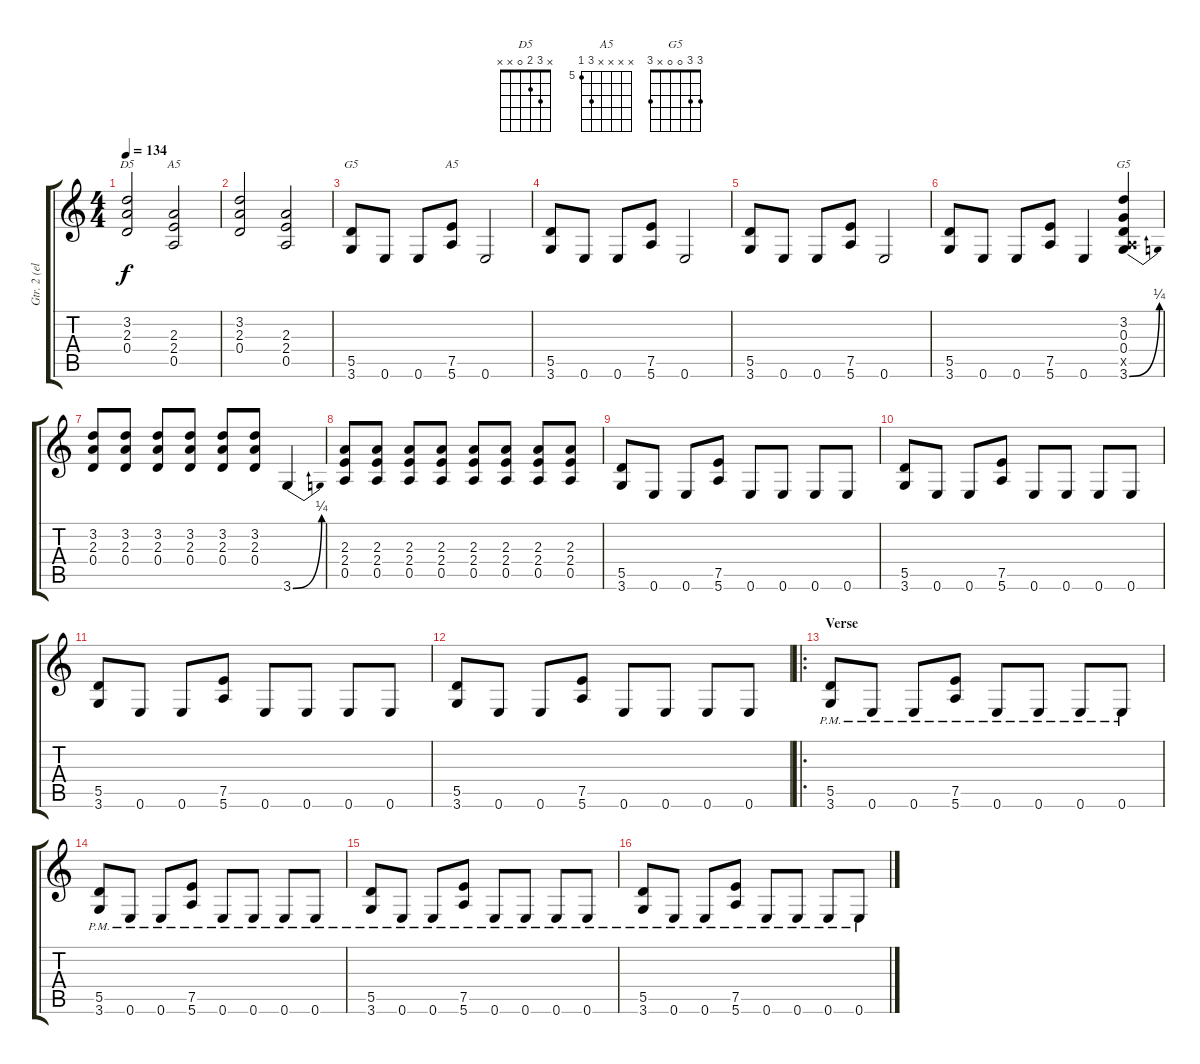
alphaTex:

\track ("Gtr. 2 (elec. w/dist.)" "Gtr. 2 (el") {instrument overdrivenguitar}
\staff {score tabs}
\tuning (E4 B3 G3 D3 A2 E2) {hide}
\chord ("D5" x 3 2 0 x x)
\chord ("A5" x x 2 2 0 x)
\chord ("G5" x x x x 5 3)
\chord ("A5" x x x x 7 5) {firstfret 5}
\chord ("G5" 3 3 0 0 x 3)
\ts (4 4)
\tempo 134
\clef g2
\ks c
(3.2 2.3 0.4).2{ch "D5" dy f} (2.3 2.4 0.5).2{ch "A5"} |
(3.2 2.3 0.4).2 (2.3 2.4 0.5).2 |
(5.5 3.6).8{ch "G5"} 0.6.8 0.6.8 (7.5 5.6).8{ch "A5"} 0.6.2 |
(5.5 3.6).8 0.6.8 0.6.8 (7.5 5.6).8 0.6.2 |
(5.5 3.6).8 0.6.8 0.6.8 (7.5 5.6).8 0.6.2 |
(5.5 3.6).8 0.6.8 0.6.8 (7.5 5.6).8 0.6.4 (3.2 0.3 0.4 0.5{x} 3.6{be (bend 0 0 60 1)}).4{ch "G5"} |
(3.2 2.3 0.4).8 (3.2 2.3 0.4).8 (3.2 2.3 0.4).8 (3.2 2.3 0.4).8 (3.2 2.3 0.4).8 (3.2 2.3 0.4).8 3.6{be (bend 0 0 60 1)}.4 |
(2.3 2.4 0.5).8 (2.3 2.4 0.5).8 (2.3 2.4 0.5).8 (2.3 2.4 0.5).8 (2.3 2.4 0.5).8 (2.3 2.4 0.5).8 (2.3 2.4 0.5).8 (2.3 2.4 0.5).8 |
(5.5 3.6).8 0.6.8 0.6.8 (7.5 5.6).8 0.6.8 0.6.8 0.6.8 0.6.8 |
(5.5 3.6).8 0.6.8 0.6.8 (7.5 5.6).8 0.6.8 0.6.8 0.6.8 0.6.8 |
(5.5 3.6).8 0.6.8 0.6.8 (7.5 5.6).8 0.6.8 0.6.8 0.6.8 0.6.8 |
(5.5 3.6).8 0.6.8 0.6.8 (7.5 5.6).8 0.6.8 0.6.8 0.6.8 0.6.8 |
\ro
\section ("" "Verse")
(5.5{pm} 3.6{pm}).8 0.6{pm}.8 0.6{pm}.8 (7.5{pm} 5.6{pm}).8 0.6{pm}.8 0.6{pm}.8 0.6{pm}.8 0.6{pm}.8 |
(5.5{pm} 3.6{pm}).8 0.6{pm}.8 0.6{pm}.8 (7.5{pm} 5.6{pm}).8 0.6{pm}.8 0.6{pm}.8 0.6{pm}.8 0.6{pm}.8 |
(5.5{pm} 3.6{pm}).8 0.6{pm}.8 0.6{pm}.8 (7.5{pm} 5.6{pm}).8 0.6{pm}.8 0.6{pm}.8 0.6{pm}.8 0.6{pm}.8 |
(5.5{pm} 3.6{pm}).8 0.6{pm}.8 0.6{pm}.8 (7.5{pm} 5.6{pm}).8 0.6{pm}.8 0.6{pm}.8 0.6{pm}.8 0.6{pm}.8
